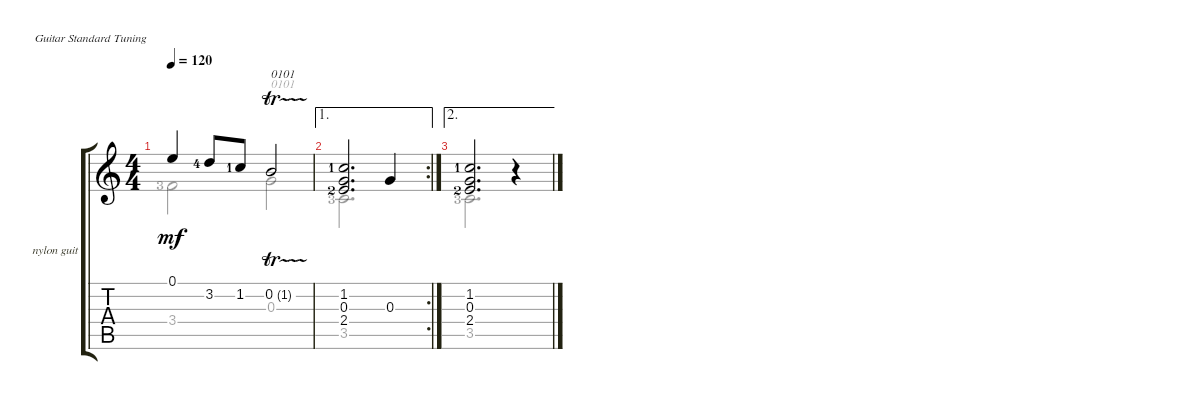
\defaultSystemsLayout 4
\bracketExtendMode groupsimilarinstruments
\firstSystemTrackNameOrientation horizontal
\otherSystemsTrackNameOrientation horizontal
\track ("nylon guitar" "nylon guit") {instrument acousticguitarsteel}
\staff {score tabs}
\tuning (E4 B3 G3 D3 A2 E2)
\voice
\ts (4 4)
\tempo 120
\clef g2
\ks c
0.1{t}.4{dy mf} 3.2{lf 5}.8 1.2{lf 2}.8 0.2{tr (1 16)}.2{txt "0101"} |
\ae 1
\rc 2
(1.2{lf 2} 0.3 2.4{lf 3}).2{d} 0.3.4 |
\ae 2
(1.2{lf 2} 0.3 2.4{lf 3}).2{d} r.4
\voice
\clef g2
\ottava regular
\simile none
\ks c
3.4{lf 4}.2{dy mf} 0.3.2{txt "0101"} |
3.5{lf 4}.2{d} |
3.5{lf 4}.2{d}
